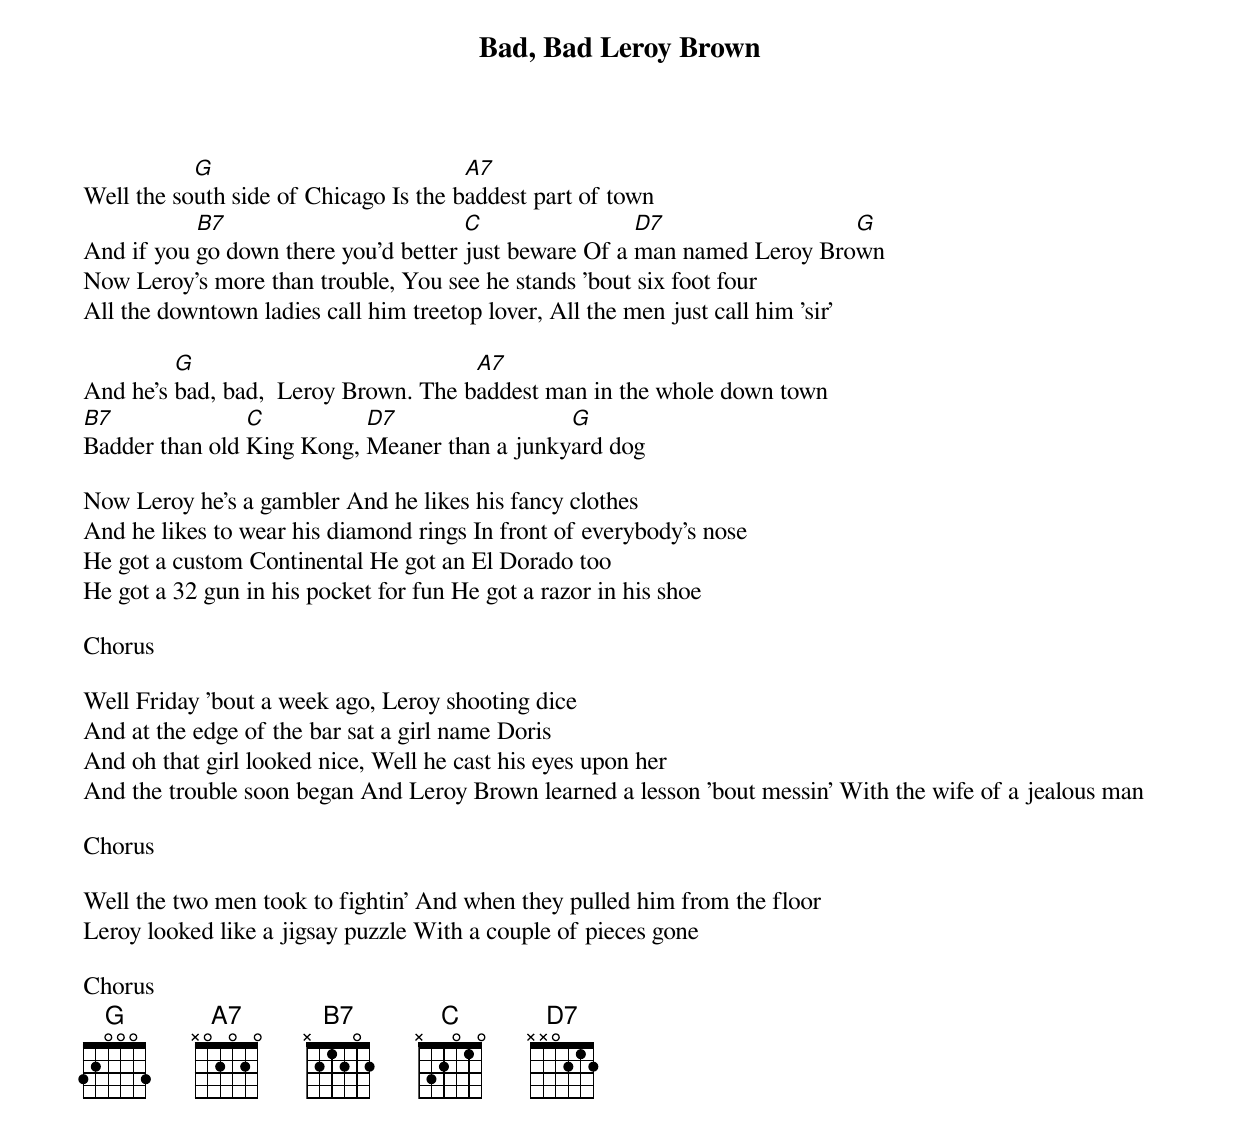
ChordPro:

{title:Bad, Bad Leroy Brown}

Well the so[G]uth side of Chicago Is the b[A7]addest part of town
And if you [B7]go down there you'd better [C]just beware Of a [D7]man named Leroy Bro[G]wn
Now Leroy's more than trouble, You see he stands 'bout six foot four
All the downtown ladies call him treetop lover, All the men just call him 'sir'

And he's [G]bad, bad,  Leroy Brown. The b[A7]addest man in the whole down town
[B7]Badder than old [C]King Kong, [D7]Meaner than a junky[G]ard dog

Now Leroy he's a gambler And he likes his fancy clothes
And he likes to wear his diamond rings In front of everybody's nose
He got a custom Continental He got an El Dorado too
He got a 32 gun in his pocket for fun He got a razor in his shoe

Chorus

Well Friday 'bout a week ago, Leroy shooting dice
And at the edge of the bar sat a girl name Doris
And oh that girl looked nice, Well he cast his eyes upon her
And the trouble soon began And Leroy Brown learned a lesson 'bout messin' With the wife of a jealous man

Chorus

Well the two men took to fightin' And when they pulled him from the floor
Leroy looked like a jigsay puzzle With a couple of pieces gone

Chorus
